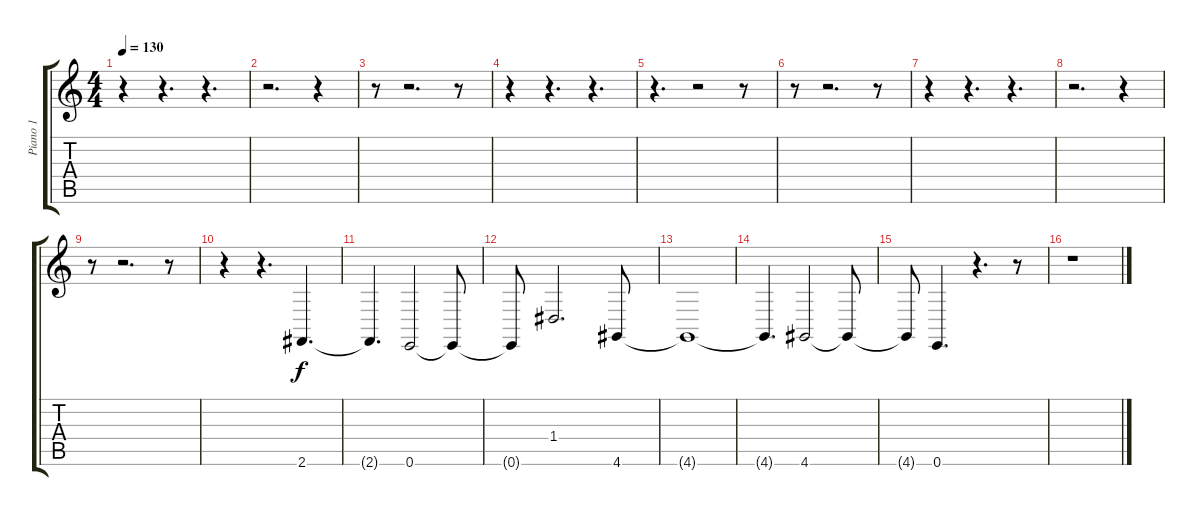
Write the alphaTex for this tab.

\track ("Piano 1" "Piano 1") {instrument acousticgrandpiano}
\staff {score tabs}
\tuning (E4 B3 G3 D3 A2 E2) {hide}
\ts (4 4)
\tempo 130
\clef g2
\ks c
r.4{dy f} r.4{d} r.4{d} |
r.2{d} r.4 |
r.8 r.2{d} r.8 |
r.4 r.4{d} r.4{d} |
r.4{d} r.2 r.8 |
r.8 r.2{d} r.8 |
r.4 r.4{d} r.4{d} |
r.2{d} r.4 |
r.8 r.2{d} r.8 |
r.4 r.4{d} 2.6.4{d} |
2.6{t}.4{d} 0.6.2 0.6{t}.8 |
0.6{t}.8 1.4.2{d} 4.6.8 |
4.6{t}.1 |
4.6{t}.4{d} 4.6.2 4.6{t}.8 |
4.6{t}.8 0.6.4{d} r.4{d} r.8 |
r.1
